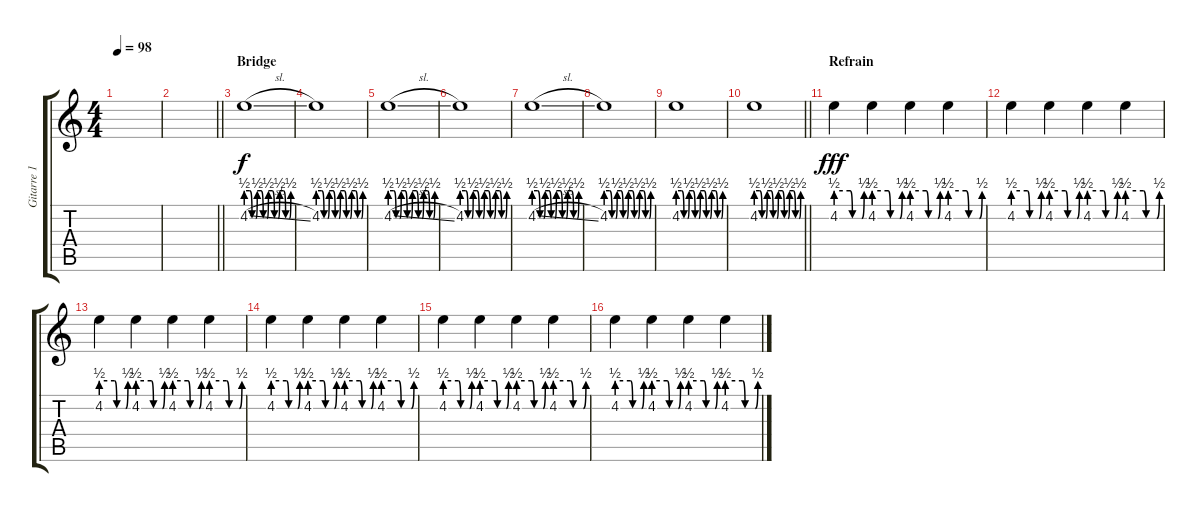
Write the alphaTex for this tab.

\track ("Gitarre 1 (Overdrive)" "Gitarre 1 ") {instrument overdrivenguitar}
\staff {score tabs}
\tuning (E4 B3 G3 D3 A2 E2) {hide}
\ts (4 4)
\tempo 98
\clef g2
\ks c
|
\barLineRight lightlight
|
\section ("" "Bridge")
4.2{be (custom 0 2 5 2 8 0 13 0 15 2 20 2 23 0 28 0 30 2 35 2 38 0 43 0 45 2 50 2 53 0 58 0 60 2) sl}.1 |
4.2{be (custom 0 2 5 2 8 0 13 0 15 2 20 2 23 0 28 0 30 2 35 2 38 0 43 0 45 2 50 2 53 0 58 0 60 2)}.1 |
4.2{be (custom 0 2 5 2 8 0 13 0 15 2 20 2 23 0 28 0 30 2 35 2 38 0 43 0 45 2 50 2 53 0 58 0 60 2) sl}.1 |
4.2{be (custom 0 2 5 2 8 0 13 0 15 2 20 2 23 0 28 0 30 2 35 2 38 0 43 0 45 2 50 2 53 0 58 0 60 2)}.1 |
4.2{be (custom 0 2 5 2 8 0 13 0 15 2 20 2 23 0 28 0 30 2 35 2 38 0 43 0 45 2 50 2 53 0 58 0 60 2) sl}.1 |
4.2{be (custom 0 2 5 2 8 0 13 0 15 2 20 2 23 0 28 0 30 2 35 2 38 0 43 0 45 2 50 2 53 0 58 0 60 2)}.1 |
4.2{be (custom 0 2 5 2 8 0 13 0 15 2 20 2 23 0 28 0 30 2 35 2 38 0 43 0 45 2 50 2 53 0 58 0 60 2)}.1 |
\barLineRight lightlight
4.2{be (custom 0 2 5 2 8 0 13 0 15 2 20 2 23 0 28 0 30 2 35 2 38 0 43 0 45 2 50 2 53 0 58 0 60 2)}.1 |
\section ("" "Refrain")
4.2{be (custom 0 2 30 2 35 0 55 0 60 2)}.4{dy fff} 4.2{be (custom 0 2 30 2 35 0 55 0 60 2)}.4 4.2{be (custom 0 2 30 2 35 0 55 0 60 2)}.4 4.2{be (custom 0 2 30 2 35 0 55 0 60 2)}.4 |
4.2{be (custom 0 2 30 2 35 0 55 0 60 2)}.4 4.2{be (custom 0 2 30 2 35 0 55 0 60 2)}.4 4.2{be (custom 0 2 30 2 35 0 55 0 60 2)}.4 4.2{be (custom 0 2 30 2 35 0 55 0 60 2)}.4 |
4.2{be (custom 0 2 30 2 35 0 55 0 60 2)}.4 4.2{be (custom 0 2 30 2 35 0 55 0 60 2)}.4 4.2{be (custom 0 2 30 2 35 0 55 0 60 2)}.4 4.2{be (custom 0 2 30 2 35 0 55 0 60 2)}.4 |
4.2{be (custom 0 2 30 2 35 0 55 0 60 2)}.4 4.2{be (custom 0 2 30 2 35 0 55 0 60 2)}.4 4.2{be (custom 0 2 30 2 35 0 55 0 60 2)}.4 4.2{be (custom 0 2 30 2 35 0 55 0 60 2)}.4 |
4.2{be (custom 0 2 30 2 35 0 55 0 60 2)}.4 4.2{be (custom 0 2 30 2 35 0 55 0 60 2)}.4 4.2{be (custom 0 2 30 2 35 0 55 0 60 2)}.4 4.2{be (custom 0 2 30 2 35 0 55 0 60 2)}.4 |
4.2{be (custom 0 2 30 2 35 0 55 0 60 2)}.4 4.2{be (custom 0 2 30 2 35 0 55 0 60 2)}.4 4.2{be (custom 0 2 30 2 35 0 55 0 60 2)}.4 4.2{be (custom 0 2 30 2 35 0 55 0 60 2)}.4
